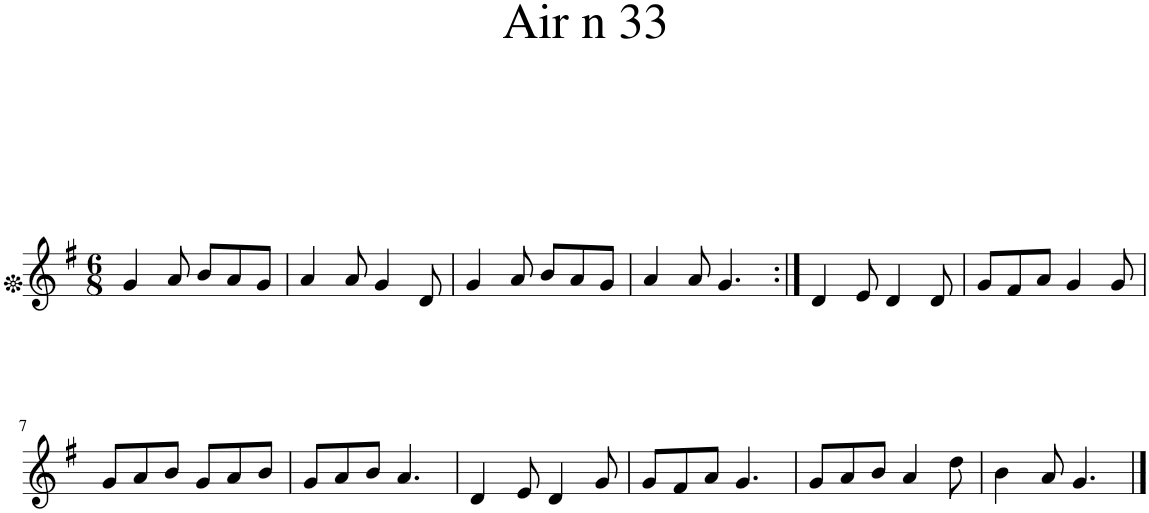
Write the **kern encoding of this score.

**kern
*part1
*staff1
*I"Piano
*I'Pno.
*clefG2
*k[f#]
*M6/8
=1
4g/
8a/
8b/L
8a/
8g/J
=2
4a/
8a/
4g/
8d/
=3
4g/
8a/
8b/L
8a/
8g/J
=4
4a/
8a/
4.g/
=5:|!
4d/
8e/
4d/
8d/
=6
8g/L
8f#/
8a/J
4g/
8g/
!!LO:LB:g=z
=7
8g/L
8a/
8b/J
8g/L
8a/
8b/J
=8
8g/L
8a/
8b/J
4.a/
=9
4d/
8e/
4d/
8g/
=10
8g/L
8f#/
8a/J
4.g/
=11
8g/L
8a/
8b/J
4a/
8dd\
=12
4b\
8a/
4.g/
==
*-
